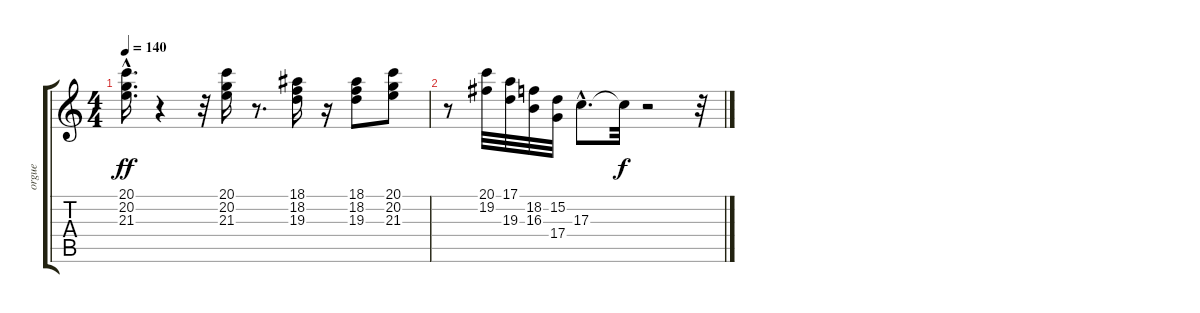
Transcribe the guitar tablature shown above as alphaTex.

\track ("orgue" "orgue") {instrument rockorgan}
\staff {score tabs}
\tuning (E4 B3 G3 D3 A2 E2) {hide}
\ts (4 4)
\tempo 140
\clef g2
\ks c
(20.1{hac} 20.2{hac} 21.3{hac}).16{d dy ff} r.4 r.32 (20.1 20.2 21.3).16 r.8{d} (18.1 18.2 19.3).16 r.16 (18.1 18.2 19.3).8 (20.1 20.2 21.3).8 |
r.8 (20.1 19.2).32 (17.1 19.3).32 (18.2 16.3).32 (15.2 17.4).32 17.3{hac}.8{d} 17.3{t}.32{dy f} r.2 r.32
